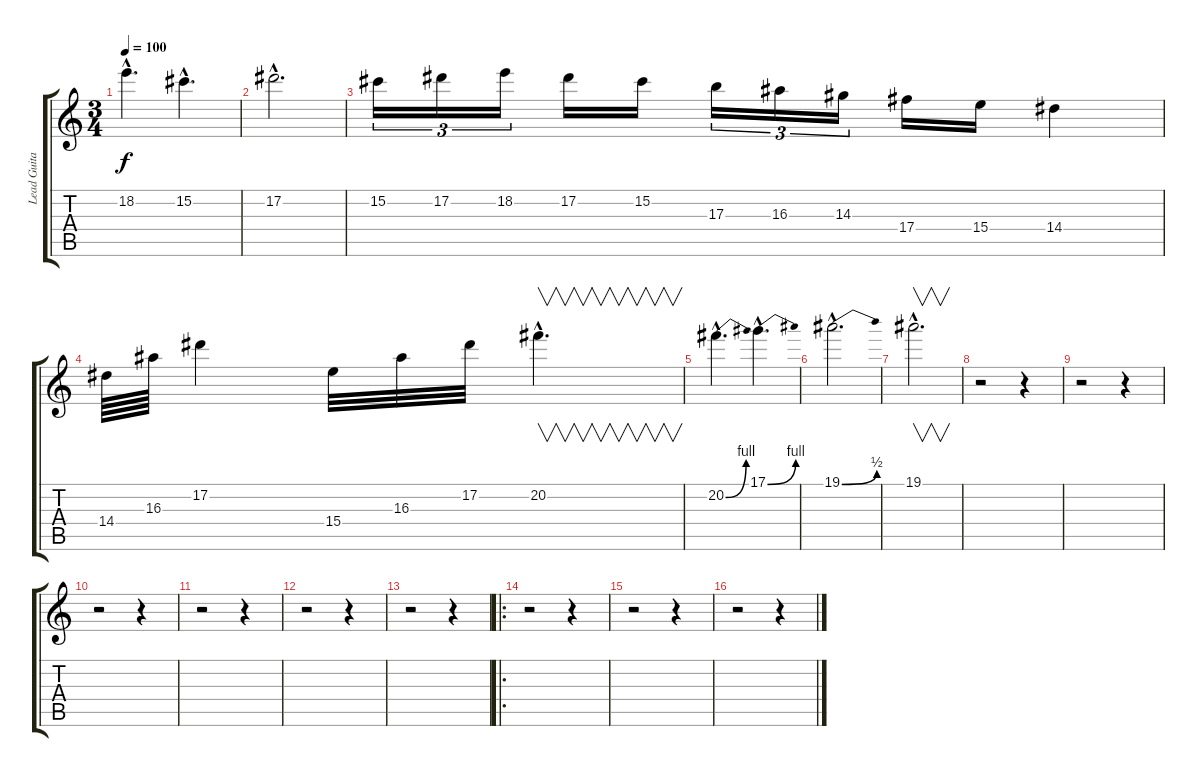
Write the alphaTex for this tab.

\track ("Lead Guitar" "Lead Guita") {instrument distortionguitar}
\staff {score tabs}
\tuning (Eb4 Bb3 Gb3 Db3 Ab2 Eb2) {hide}
\ts (3 4)
\tempo 100
\clef g2
\ks c
18.2{hac}.4{d dy f} 15.2{hac}.4{d} |
17.2{hac}.2{d} |
15.2.16{tu (3 2)} 17.2.16{tu (3 2)} 18.2.16{tu (3 2)} 17.2.16 15.2.16 17.3.16{tu (3 2)} 16.3.16{tu (3 2)} 14.3.16{tu (3 2)} 17.4.16 15.4.16 14.4.4 |
14.4.64 16.3.64 17.2.4 15.4.32 16.3.32 17.2.32 20.2{hac}.4{v d} |
20.2{be (bend 0 0 60 4) hac}.4{d} 17.1{be (bend 0 0 60 4) hac}.4{d} |
19.1{be (bend 0 0 60 2) hac}.2{d} |
19.1{hac}.2{v d} |
r.2 r.4 |
r.2 r.4 |
r.2 r.4 |
r.2 r.4 |
r.2 r.4 |
r.2 r.4 |
\ro
r.2 r.4 |
r.2 r.4 |
r.2 r.4
